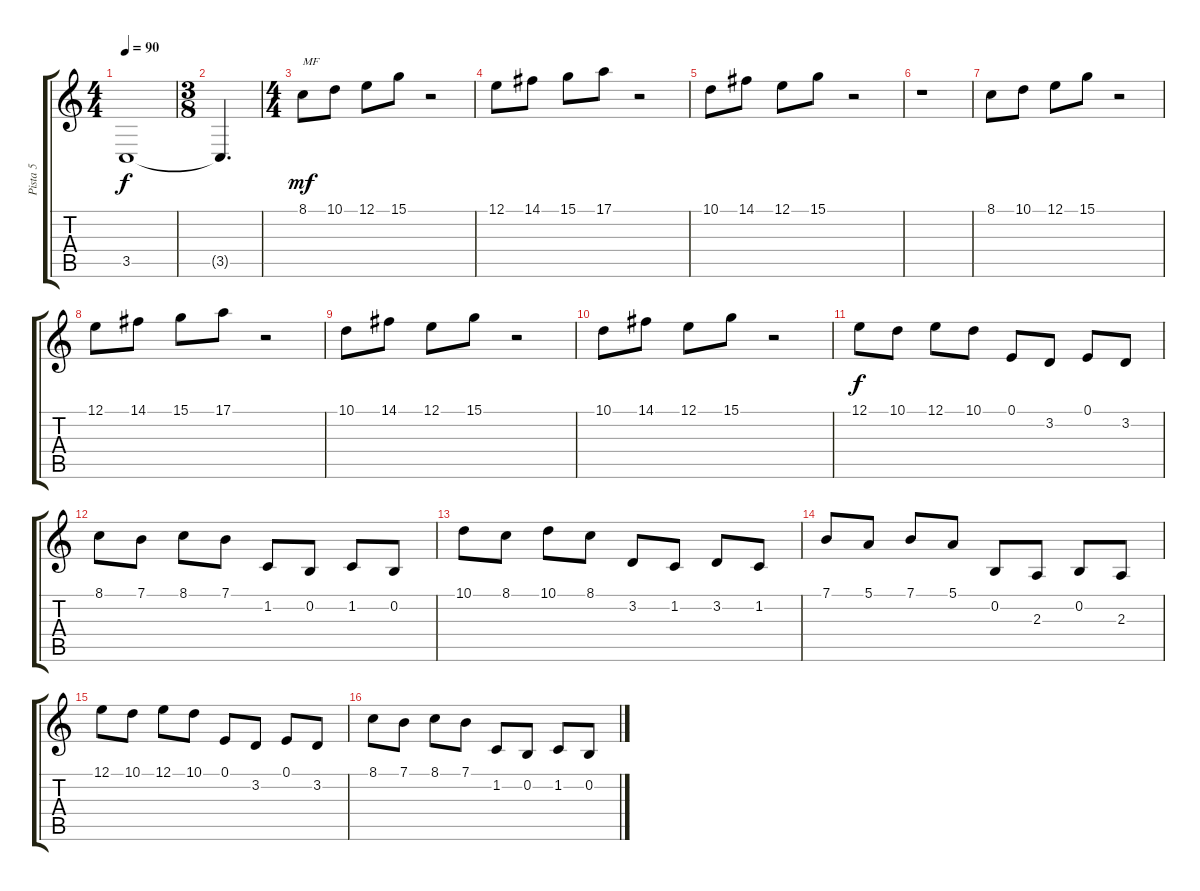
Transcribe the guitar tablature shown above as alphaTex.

\track ("Pista 5" "Pista 5") {instrument stringensemble1}
\staff {score tabs}
\tuning (E4 B3 G3 D3 A2 E2) {hide}
\ts (4 4)
\tempo 90
\clef g2
\ks c
3.5.1{dy f} |
\ts (3 8)
3.5{t}.4{d} |
\ts (4 4)
8.1.8{txt "MF" dy mf instrument acousticgrandpiano} 10.1.8 12.1.8 15.1.8 r.2 |
12.1.8 14.1.8 15.1.8 17.1.8 r.2 |
10.1.8 14.1.8 12.1.8 15.1.8 r.2 |
r.1 |
8.1.8 10.1.8 12.1.8 15.1.8 r.2 |
12.1.8 14.1.8 15.1.8 17.1.8 r.2 |
10.1.8 14.1.8 12.1.8 15.1.8 r.2 |
10.1.8 14.1.8 12.1.8 15.1.8 r.2 |
12.1.8{dy f} 10.1.8 12.1.8 10.1.8 0.1.8 3.2.8 0.1.8 3.2.8 |
8.1.8 7.1.8 8.1.8 7.1.8 1.2.8 0.2.8 1.2.8 0.2.8 |
10.1.8 8.1.8 10.1.8 8.1.8 3.2.8 1.2.8 3.2.8 1.2.8 |
7.1.8 5.1.8 7.1.8 5.1.8 0.2.8 2.3.8 0.2.8 2.3.8 |
12.1.8 10.1.8 12.1.8 10.1.8 0.1.8 3.2.8 0.1.8 3.2.8 |
8.1.8 7.1.8 8.1.8 7.1.8 1.2.8 0.2.8 1.2.8 0.2.8
